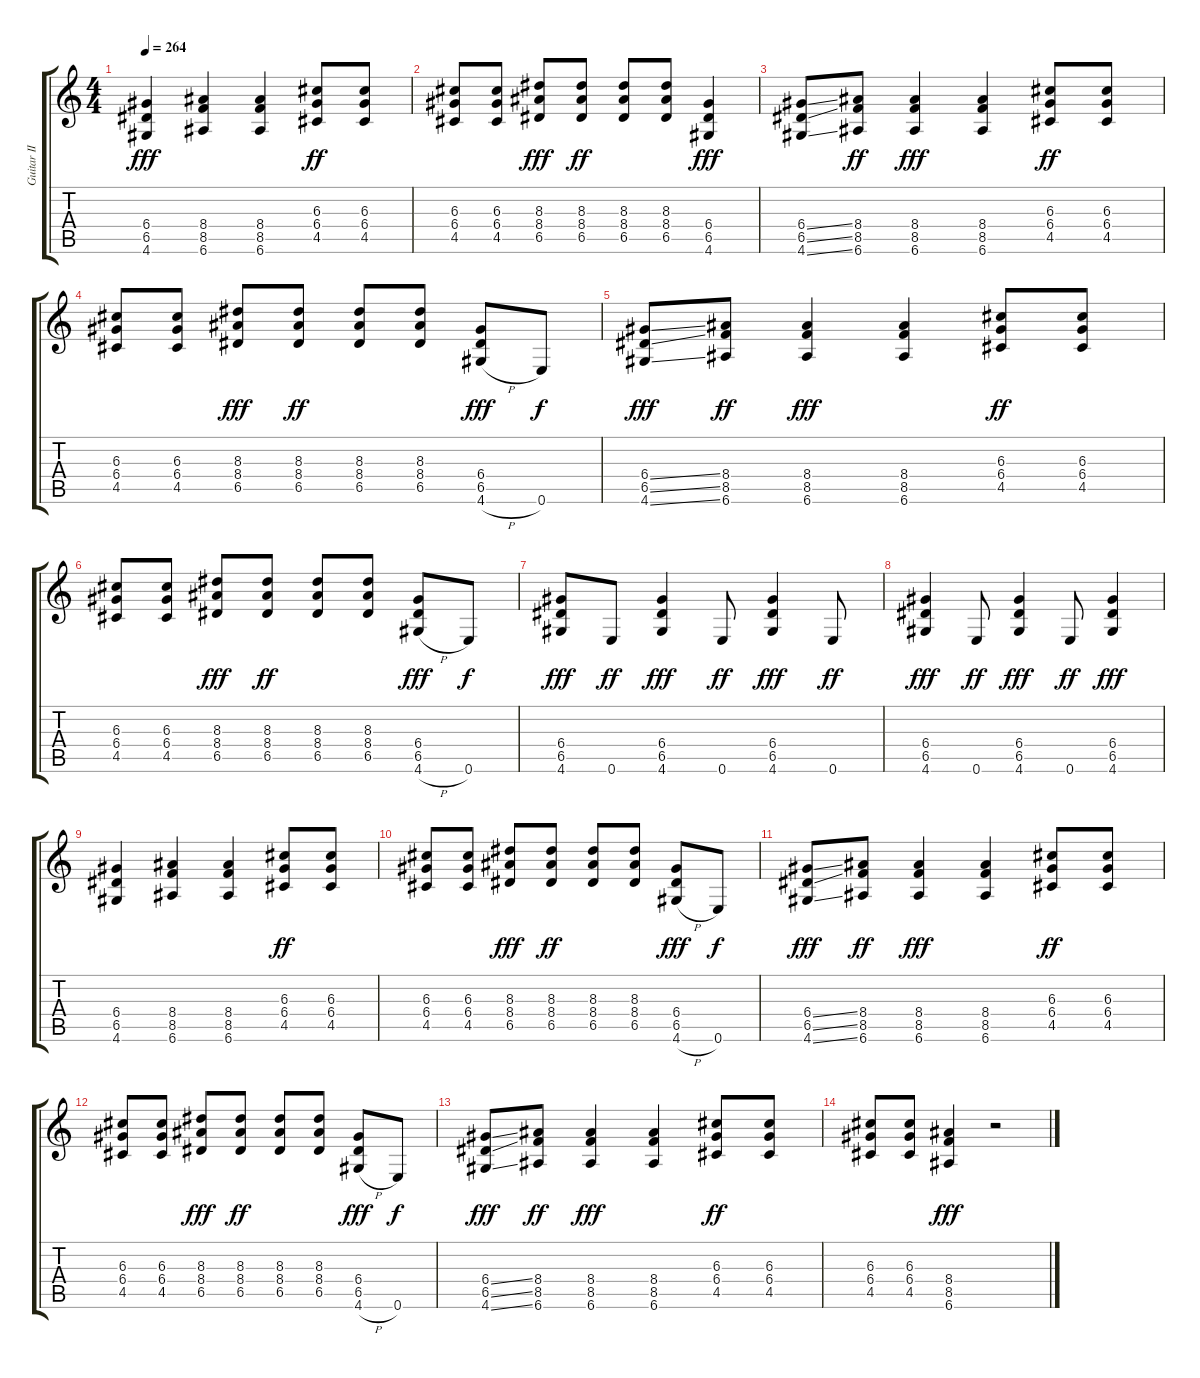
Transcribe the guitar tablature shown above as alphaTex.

\track ("Guitar II" "Guitar II") {instrument distortionguitar}
\staff {score tabs}
\tuning (E4 B3 G3 D3 A2 E2) {hide}
\ts (4 4)
\tempo 264
\clef g2
\ks c
(6.4 6.5 4.6).4{dy fff} (8.4 8.5 6.6).4 (8.4 8.5 6.6).4 (6.3 6.4 4.5).8{dy ff} (6.3 6.4 4.5).8 |
(6.3 6.4 4.5).8 (6.3 6.4 4.5).8 (8.3 8.4 6.5).8{dy fff} (8.3 8.4 6.5).8{dy ff} (8.3 8.4 6.5).8 (8.3 8.4 6.5).8 (6.4 6.5 4.6).4{dy fff} |
(6.4{ss} 6.5{ss} 4.6{ss}).8 (8.4 8.5 6.6).8{dy ff} (8.4 8.5 6.6).4{dy fff} (8.4 8.5 6.6).4 (6.3 6.4 4.5).8{dy ff} (6.3 6.4 4.5).8 |
(6.3 6.4 4.5).8 (6.3 6.4 4.5).8 (8.3 8.4 6.5).8{dy fff} (8.3 8.4 6.5).8{dy ff} (8.3 8.4 6.5).8 (8.3 8.4 6.5).8 (6.4 6.5 4.6{h}).8{dy fff} 0.6.8{dy f} |
(6.4{ss} 6.5{ss} 4.6{ss}).8{dy fff} (8.4 8.5 6.6).8{dy ff} (8.4 8.5 6.6).4{dy fff} (8.4 8.5 6.6).4 (6.3 6.4 4.5).8{dy ff} (6.3 6.4 4.5).8 |
(6.3 6.4 4.5).8 (6.3 6.4 4.5).8 (8.3 8.4 6.5).8{dy fff} (8.3 8.4 6.5).8{dy ff} (8.3 8.4 6.5).8 (8.3 8.4 6.5).8 (6.4 6.5 4.6{h}).8{dy fff} 0.6.8{dy f} |
(6.4 6.5 4.6).8{dy fff} 0.6.8{dy ff} (6.4 6.5 4.6).4{dy fff} 0.6.8{dy ff} (6.4 6.5 4.6).4{dy fff} 0.6.8{dy ff} |
(6.4 6.5 4.6).4{dy fff} 0.6.8{dy ff} (6.4 6.5 4.6).4{dy fff} 0.6.8{dy ff} (6.4 6.5 4.6).4{dy fff} |
(6.4 6.5 4.6).4 (8.4 8.5 6.6).4 (8.4 8.5 6.6).4 (6.3 6.4 4.5).8{dy ff} (6.3 6.4 4.5).8 |
(6.3 6.4 4.5).8 (6.3 6.4 4.5).8 (8.3 8.4 6.5).8{dy fff} (8.3 8.4 6.5).8{dy ff} (8.3 8.4 6.5).8 (8.3 8.4 6.5).8 (6.4 6.5 4.6{h}).8{dy fff} 0.6.8{dy f} |
(6.4{ss} 6.5{ss} 4.6{ss}).8{dy fff} (8.4 8.5 6.6).8{dy ff} (8.4 8.5 6.6).4{dy fff} (8.4 8.5 6.6).4 (6.3 6.4 4.5).8{dy ff} (6.3 6.4 4.5).8 |
(6.3 6.4 4.5).8 (6.3 6.4 4.5).8 (8.3 8.4 6.5).8{dy fff} (8.3 8.4 6.5).8{dy ff} (8.3 8.4 6.5).8 (8.3 8.4 6.5).8 (6.4 6.5 4.6{h}).8{dy fff} 0.6.8{dy f} |
(6.4{ss} 6.5{ss} 4.6{ss}).8{dy fff} (8.4 8.5 6.6).8{dy ff} (8.4 8.5 6.6).4{dy fff} (8.4 8.5 6.6).4 (6.3 6.4 4.5).8{dy ff} (6.3 6.4 4.5).8 |
(6.3 6.4 4.5).8 (6.3 6.4 4.5).8 (8.4 8.5 6.6).4{dy fff} r.2
